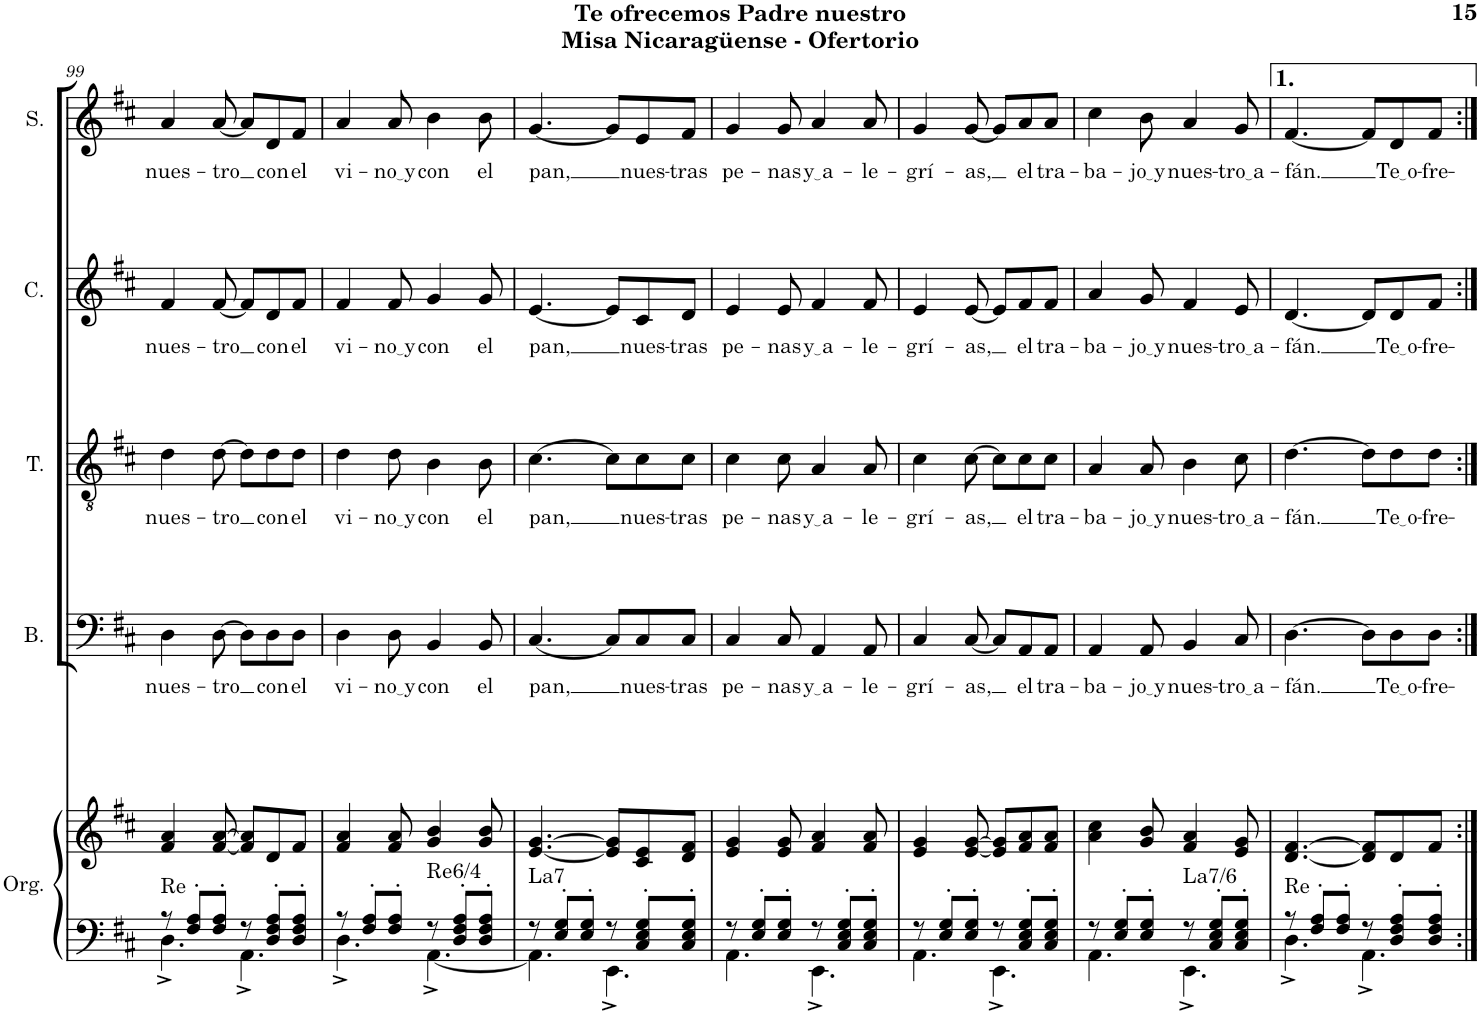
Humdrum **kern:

**kern	**kern	**harte	**kern	**text	**kern	**text	**kern	**text	**kern	**text
*part5	*part5	*part5	*part4	*part4	*part3	*part3	*part2	*part2	*part1	*part1
*staff6	*staff5	*	*staff4	*staff4	*staff3	*staff3	*staff2	*staff2	*staff1	*staff1
*I"Órgano	*	*	*I"Bajo	*	*I"Tenor	*	*I"Contralto	*	*I"Soprano	*
*	*	*	*I'B.	*	*I'T.	*	*I'C.	*	*I'S.	*
!!LO:PB:g=z
*clefF4	*clefG2	*	*clefF4	*	*clefGv2	*	*clefG2	*	*clefG2	*
*k[f#c#]	*k[f#c#]	*	*k[f#c#]	*	*k[f#c#]	*	*k[f#c#]	*	*k[f#c#]	*
*M6/8	*M6/8	*	*M6/8	*	*M6/8	*	*M6/8	*	*M6/8	*
=99	=99	=99	=99	=99	=99	=99	=99	=99	=99	=99
*^	*	*	*	*	*	*	*	*	*	*
!	!	!	!LO:H:kt=Re	!	!LO:LY:b	!	!LO:LY:b	!	!LO:LY:b	!	!LO:LY:b
8r	4.D^\	4f#/ 4a/	N	4D\	nues-	4d\	nues-	4f#/	nues-	4a/	nues-
8F#/' 8A/'L	.	.	.	.	.	.	.	.	.	.	.
!	!	!	!	!	!LO:LY:b	!	!LO:LY:b	!	!LO:LY:b	!	!LO:LY:b
8F#/' 8A/'J	.	[8f#/ [8a/	.	[8D\	-tro	[8d\	-tro	[8f#/	-tro	[8a/	-tro
8r	4.AA^\	8f#/] 8a/]L	.	8D\L]	.	8d\L]	.	8f#/L]	.	8a/L]	.
!	!	!	!	!	!LO:LY:b	!	!LO:LY:b	!	!LO:LY:b	!	!LO:LY:b
8D/' 8F#/' 8A/'L	.	8d/	.	8D\	con	8d\	con	8d/	con	8d/	con
!	!	!	!	!	!LO:LY:b	!	!LO:LY:b	!	!LO:LY:b	!	!LO:LY:b
8D/' 8F#/' 8A/'J	.	8f#/J	.	8D\J	el	8d\J	el	8f#/J	el	8f#/J	el
=100	=100	=100	=100	=100	=100	=100	=100	=100	=100	=100	=100
!	!	!	!	!	!LO:LY:b	!	!LO:LY:b	!	!LO:LY:b	!	!LO:LY:b
8r	4.D^\	4f#/ 4a/	.	4D\	vi-	4d\	vi-	4f#/	vi-	4a/	vi-
8F#/' 8A/'L	.	.	.	.	.	.	.	.	.	.	.
!	!	!	!	!	!LO:LY:b	!	!LO:LY:b	!	!LO:LY:b	!	!LO:LY:b
8F#/' 8A/'J	.	8f#/ 8a/	.	8D\	no y	8d\	no y	8f#/	no y	8a/	no y
!	!	!	!LO:H:kt=Re6/4	!	!LO:LY:b	!	!LO:LY:b	!	!LO:LY:b	!	!LO:LY:b
8r	[4.AA^\	4g/ 4b/	N	4BB/	con	4B\	con	4g/	con	4b\	con
8D/' 8F#/' 8A/'L	.	.	.	.	.	.	.	.	.	.	.
!	!	!	!	!	!LO:LY:b	!	!LO:LY:b	!	!LO:LY:b	!	!LO:LY:b
8D/' 8F#/' 8A/'J	.	8g/ 8b/	.	8BB/	el	8B\	el	8g/	el	8b\	el
=101	=101	=101	=101	=101	=101	=101	=101	=101	=101	=101	=101
!	!	!	!LO:H:kt=La7	!	!LO:LY:b	!	!LO:LY:b	!	!LO:LY:b	!	!LO:LY:b
8r	4.AA\]	[4.e/ [4.g/	N	[4.C#/	pan,	[4.c#\	pan,	[4.e/	pan,	[4.g/	pan,
8E/' 8G/'L	.	.	.	.	.	.	.	.	.	.	.
8E/' 8G/'J	.	.	.	.	.	.	.	.	.	.	.
8r	4.EE^\	8e/] 8g/]L	.	8C#/L]	.	8c#\L]	.	8e/L]	.	8g/L]	.
!	!	!	!	!	!LO:LY:b	!	!LO:LY:b	!	!LO:LY:b	!	!LO:LY:b
8C#/' 8E/' 8G/'L	.	8c#/ 8e/	.	8C#/	nues-	8c#\	nues-	8c#/	nues-	8e/	nues-
!	!	!	!	!	!LO:LY:b	!	!LO:LY:b	!	!LO:LY:b	!	!LO:LY:b
8C#/' 8E/' 8G/'J	.	8d/ 8f#/J	.	8C#/J	-tras	8c#\J	-tras	8d/J	-tras	8f#/J	-tras
=102	=102	=102	=102	=102	=102	=102	=102	=102	=102	=102	=102
!	!	!	!	!	!LO:LY:b	!	!LO:LY:b	!	!LO:LY:b	!	!LO:LY:b
8r	4.AA\	4e/ 4g/	.	4C#/	pe-	4c#\	pe-	4e/	pe-	4g/	pe-
8E/' 8G/'L	.	.	.	.	.	.	.	.	.	.	.
!	!	!	!	!	!LO:LY:b	!	!LO:LY:b	!	!LO:LY:b	!	!LO:LY:b
8E/' 8G/'J	.	8e/ 8g/	.	8C#/	-nas	8c#\	-nas	8e/	-nas	8g/	-nas
!	!	!	!	!	!LO:LY:b	!	!LO:LY:b	!	!LO:LY:b	!	!LO:LY:b
8r	4.EE^\	4f#/ 4a/	.	4AA/	y a	4A/	y a	4f#/	y a	4a/	y a
8C#/' 8E/' 8G/'L	.	.	.	.	.	.	.	.	.	.	.
!	!	!	!	!	!LO:LY:b	!	!LO:LY:b	!	!LO:LY:b	!	!LO:LY:b
8C#/' 8E/' 8G/'J	.	8f#/ 8a/	.	8AA/	-le-	8A/	-le-	8f#/	-le-	8a/	-le-
=103	=103	=103	=103	=103	=103	=103	=103	=103	=103	=103	=103
!	!	!	!	!	!LO:LY:b	!	!LO:LY:b	!	!LO:LY:b	!	!LO:LY:b
8r	4.AA\	4e/ 4g/	.	4C#/	-grí-	4c#\	-grí-	4e/	-grí-	4g/	-grí-
8E/' 8G/'L	.	.	.	.	.	.	.	.	.	.	.
!	!	!	!	!	!LO:LY:b	!	!LO:LY:b	!	!LO:LY:b	!	!LO:LY:b
8E/' 8G/'J	.	[8e/ [8g/	.	[8C#/	-as,	[8c#\	-as,	[8e/	-as,	[8g/	-as,
8r	4.EE^\	8e/] 8g/]L	.	8C#/L]	.	8c#\L]	.	8e/L]	.	8g/L]	.
!	!	!	!	!	!LO:LY:b	!	!LO:LY:b	!	!LO:LY:b	!	!LO:LY:b
8C#/' 8E/' 8G/'L	.	8f#/ 8a/	.	8AA/	el	8c#\	el	8f#/	el	8a/	el
!	!	!	!	!	!LO:LY:b	!	!LO:LY:b	!	!LO:LY:b	!	!LO:LY:b
8C#/' 8E/' 8G/'J	.	8f#/ 8a/J	.	8AA/J	tra-	8c#\J	tra-	8f#/J	tra-	8a/J	tra-
=104	=104	=104	=104	=104	=104	=104	=104	=104	=104	=104	=104
!	!	!	!	!	!LO:LY:b	!	!LO:LY:b	!	!LO:LY:b	!	!LO:LY:b
8r	4.AA\	4a\ 4cc#\	.	4AA/	-ba-	4A/	-ba-	4a/	-ba-	4cc#\	-ba-
8E/' 8G/'L	.	.	.	.	.	.	.	.	.	.	.
!	!	!	!	!	!LO:LY:b	!	!LO:LY:b	!	!LO:LY:b	!	!LO:LY:b
8E/' 8G/'J	.	8g/ 8b/	.	8AA/	jo y	8A/	jo y	8g/	jo y	8b\	jo y
!	!	!	!LO:H:kt=La7/6	!	!LO:LY:b	!	!LO:LY:b	!	!LO:LY:b	!	!LO:LY:b
8r	4.EE^\	4f#/ 4a/	N	4BB/	nues-	4B\	nues-	4f#/	nues-	4a/	nues-
8C#/' 8E/' 8G/'L	.	.	.	.	.	.	.	.	.	.	.
!	!	!	!	!	!LO:LY:b	!	!LO:LY:b	!	!LO:LY:b	!	!LO:LY:b
8C#/' 8E/' 8G/'J	.	8e/ 8g/	.	8C#/	tro a	8c#\	tro a	8e/	tro a	8g/	tro a
=105	=105	=105	=105	=105	=105	=105	=105	=105	=105	=105	=105
!	!	!	!LO:H:kt=Re	!	!LO:LY:b	!	!LO:LY:b	!	!LO:LY:b	!	!LO:LY:b
8r	4.D^\	[4.d/ [4.f#/	N	[4.D\	-fán.	[4.d\	-fán.	[4.d/	-fán.	[4.f#/	-fán.
8F#/' 8A/'L	.	.	.	.	.	.	.	.	.	.	.
8F#/' 8A/'J	.	.	.	.	.	.	.	.	.	.	.
8r	4.AA^\	8d/] 8f#/]L	.	8D\L]	.	8d\L]	.	8d/L]	.	8f#/L]	.
!	!	!	!	!	!LO:LY:b	!	!LO:LY:b	!	!LO:LY:b	!	!LO:LY:b
8D/' 8F#/' 8A/'L	.	8d/	.	8D\	Te o	8d\	Te o	8d/	Te o	8d/	Te o
!	!	!	!	!	!LO:LY:b	!	!LO:LY:b	!	!LO:LY:b	!	!LO:LY:b
8D/' 8F#/' 8A/'J	.	8f#/J	.	8D\J	-fre-	8d\J	-fre-	8f#/J	-fre-	8f#/J	-fre-
*v	*v	*	*	*	*	*	*	*	*	*	*
=:|!	=:|!	=:|!	=:|!	=:|!	=:|!	=:|!	=:|!	=:|!	=:|!	=:|!
*-	*-	*-	*-	*-	*-	*-	*-	*-	*-	*-
